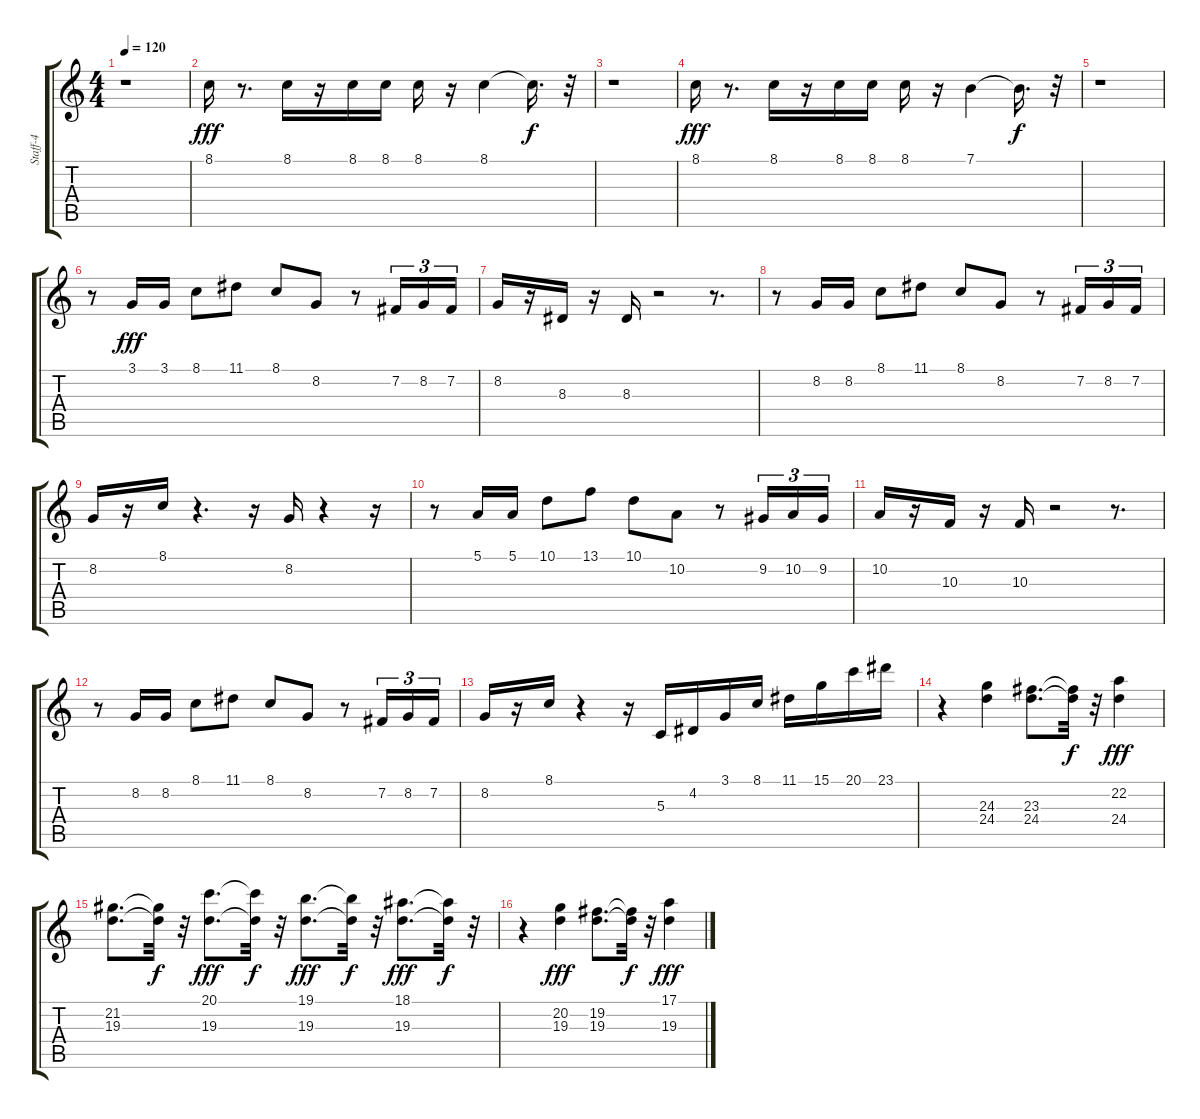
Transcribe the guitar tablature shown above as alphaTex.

\track ("Staff-4" "Staff-4") {instrument brasssection}
\staff {score tabs}
\tuning (E4 B3 G3 D3 A2 E2) {hide}
\ts (4 4)
\tempo 120
\clef g2
\ks c
r.1{dy f} |
8.1.16{dy fff} r.8{d} 8.1.16 r.16 8.1.16 8.1.16 8.1.16 r.16 8.1.4 8.1{t}.16{d dy f} r.32 |
r.1 |
8.1.16{dy fff} r.8{d} 8.1.16 r.16 8.1.16 8.1.16 8.1.16 r.16 7.1.4 7.1{t}.16{d dy f} r.32 |
r.1 |
r.8 3.1.16{dy fff} 3.1.16 8.1.8 11.1.8 8.1.8 8.2.8 r.8 7.2.16{tu (3 2)} 8.2.16{tu (3 2)} 7.2.16{tu (3 2)} |
8.2.16 r.16 8.3.16 r.16 8.3.16 r.2 r.8{d} |
r.8 8.2.16 8.2.16 8.1.8 11.1.8 8.1.8 8.2.8 r.8 7.2.16{tu (3 2)} 8.2.16{tu (3 2)} 7.2.16{tu (3 2)} |
8.2.16 r.16 8.1.16 r.4{d} r.16 8.2.16 r.4 r.16 |
r.8 5.1.16 5.1.16 10.1.8 13.1.8 10.1.8 10.2.8 r.8 9.2.16{tu (3 2)} 10.2.16{tu (3 2)} 9.2.16{tu (3 2)} |
10.2.16 r.16 10.3.16 r.16 10.3.16 r.2 r.8{d} |
r.8 8.2.16 8.2.16 8.1.8 11.1.8 8.1.8 8.2.8 r.8 7.2.16{tu (3 2)} 8.2.16{tu (3 2)} 7.2.16{tu (3 2)} |
8.2.16 r.16 8.1.16 r.4 r.16 5.3.16{volume 2} 4.2.16{volume 5} 3.1.16{volume 9} 8.1.16{volume 12} 11.1.16{volume 16} 15.1.16 20.1.16 23.1.16 |
r.4 (24.3 24.4).4 (23.3 24.4).8{d} (23.3{t} 24.4{t}).32{dy f} r.32 (22.2 24.4).4{dy fff} |
(21.2 19.3).8{d} (21.2{t} 19.3{t}).32{dy f} r.32 (20.1 19.3).8{d dy fff} (20.1{t} 19.3{t}).32{dy f} r.32 (19.1 19.3).8{d dy fff} (19.1{t} 19.3{t}).32{dy f} r.32 (18.1 19.3).8{d dy fff} (18.1{t} 19.3{t}).32{dy f} r.32 |
r.4 (20.2 19.3).4{dy fff} (19.2 19.3).8{d} (19.2{t} 19.3{t}).32{dy f} r.32 (17.1 19.3).4{dy fff}
